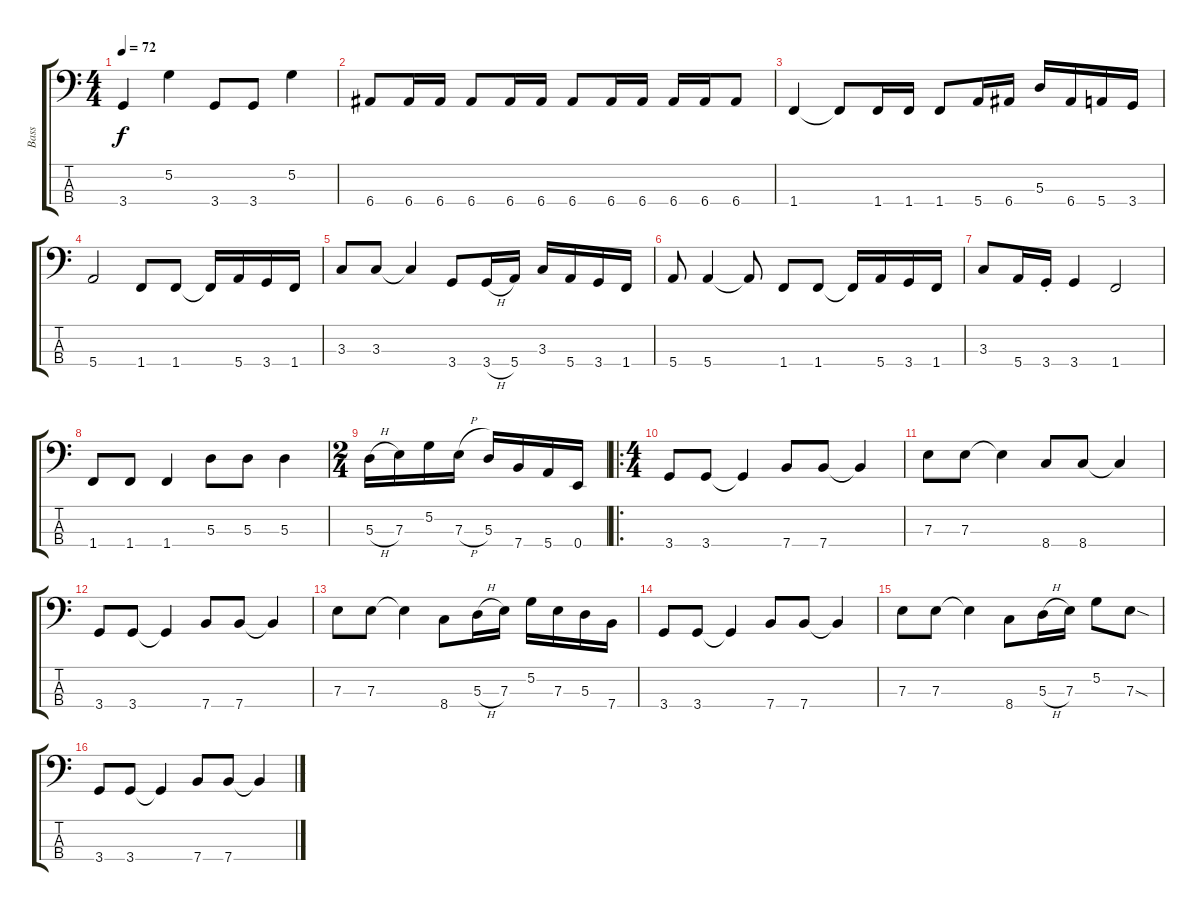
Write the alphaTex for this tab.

\track ("Bass" "Bass") {instrument electricbassfinger}
\staff {score tabs}
\tuning (G2 D2 A1 E1) {hide}
\ts (4 4)
\tempo 72
\clef f4
\ks c
3.4.4{dy f} 5.2.4 3.4.8 3.4.8 5.2.4 |
6.4.8 6.4.16 6.4.16 6.4.8 6.4.16 6.4.16 6.4.8 6.4.16 6.4.16 6.4.16 6.4.16 6.4.8 |
1.4.4 1.4{t}.8 1.4.16 1.4.16 1.4.8 5.4.16 6.4.16 5.3.16 6.4.16 5.4.16 3.4.16 |
5.4.2 1.4.8 1.4.8 1.4{t}.16 5.4.16 3.4.16 1.4.16 |
3.3.8 3.3.8 3.3{t}.4 3.4.8 3.4{h}.16 5.4.16 3.3.16 5.4.16 3.4.16 1.4.16 |
5.4.8 5.4.4 5.4{t}.8 1.4.8 1.4.8 1.4{t}.16 5.4.16 3.4.16 1.4.16 |
3.3.8 5.4.16 3.4{st}.16 3.4.4 1.4.2 |
1.4.8 1.4.8 1.4.4 5.3.8 5.3.8 5.3.4 |
\ts (2 4)
5.3{h}.16 7.3.16 5.2.16 7.3{h}.16 5.3.16 7.4.16 5.4.16 0.4.16 |
\ro
\ts (4 4)
3.4.8 3.4.8 3.4{t}.4 7.4.8 7.4.8 7.4{t}.4 |
7.3.8 7.3.8 7.3{t}.4 8.4.8 8.4.8 8.4{t}.4 |
3.4.8 3.4.8 3.4{t}.4 7.4.8 7.4.8 7.4{t}.4 |
7.3.8 7.3.8 7.3{t}.4 8.4.8 5.3{h}.16 7.3.16 5.2.16 7.3.16 5.3.16 7.4.16 |
3.4.8 3.4.8 3.4{t}.4 7.4.8 7.4.8 7.4{t}.4 |
7.3.8 7.3.8 7.3{t}.4 8.4.8 5.3{h}.16 7.3.16 5.2.8 7.3{sod}.8 |
3.4.8 3.4.8 3.4{t}.4 7.4.8 7.4.8 7.4{t}.4
